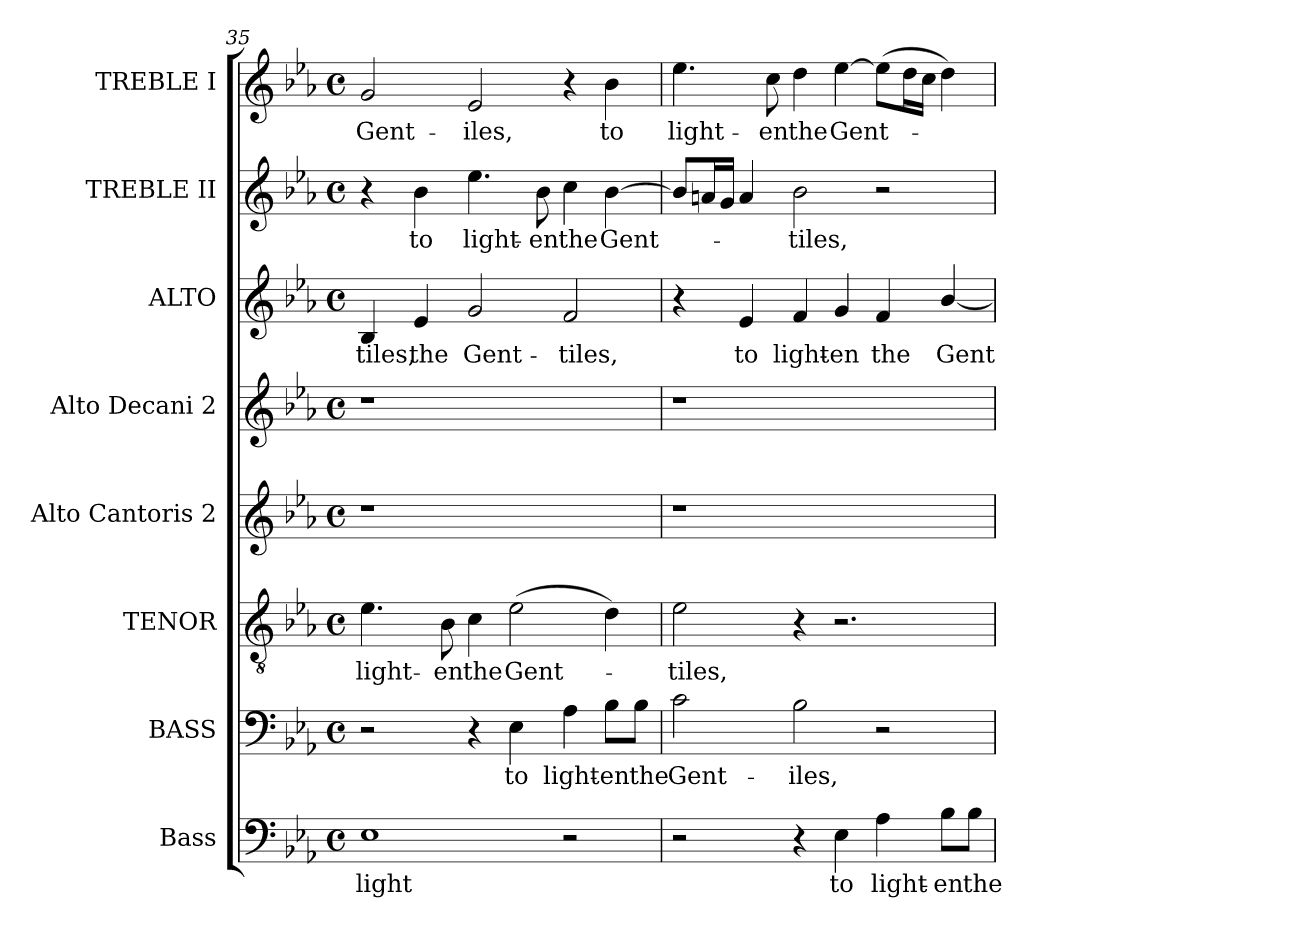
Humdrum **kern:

**kern	**text	**kern	**text	**kern	**text	**kern	**kern	**kern	**text	**kern	**text	**kern	**text
*part8	*part8	*part7	*part7	*part6	*part6	*part5	*part4	*part3	*part3	*part2	*part2	*part1	*part1
*staff8	*staff8	*staff7	*staff7	*staff6	*staff6	*staff5	*staff4	*staff3	*staff3	*staff2	*staff2	*staff1	*staff1
*I"Bass	*	*I"BASS	*	*I"TENOR	*	*I"Alto Cantoris 2	*I"Alto Decani 2	*I"ALTO	*	*I"TREBLE II	*	*I"TREBLE I	*
*I'B.	*	*I'B.	*	*I'T.	*	*I'A.Can.2	*I'A.Dec.2	*	*	*	*	*	*
*clefF4	*	*clefF4	*	*clefGv2	*	*clefG2	*clefG2	*clefG2	*	*clefG2	*	*clefG2	*
*	*	*	*	*ITrd7c12	*	*	*	*	*	*	*	*	*
*k[b-e-a-]	*	*k[b-e-a-]	*	*k[b-e-a-]	*	*k[b-e-a-]	*k[b-e-a-]	*k[b-e-a-]	*	*k[b-e-a-]	*	*k[b-e-a-]	*
*E-:	*	*E-:	*	*E-:	*	*E-:	*E-:	*E-:	*	*E-:	*	*E-:	*
*M4/4	*	*M4/4	*	*M4/4	*	*M4/4	*M4/4	*M4/4	*	*M4/4	*	*M4/4	*
*met(c)	*	*met(c)	*	*met(c)	*	*met(c)	*met(c)	*met(c)	*	*met(c)	*	*met(c)	*
=35	=35	=35	=35	=35	=35	=35	=35	=35	=35	=35	=35	=35	=35
!	!LO:LY:b:color=#000000	!	!	!	!	!	!	!	!	!	!	!	!
!	!	!	!	!	!LO:LY:b:color=#000000	!LO:N:vis=1	!LO:N:vis=1	!	!	!	!	!	!
!	!	!	!	!	!	!	!	!	!LO:LY:b:color=#000000	!	!	!	!
!	!	!	!	!	!	!	!	!	!	!	!	!	!LO:LY:b:color=#000000
1E-i	light	2r	.	4.E-i\	light-	1r	1r	4B-i/	-tiles,	4r	.	2gi/	Gent-
!	!	!	!	!	!	!	!	!	!LO:LY:b:color=#000000	!	!	!	!
!	!	!	!	!	!	!	!	!	!	!	!LO:LY:b:color=#000000	!	!
.	.	.	.	.	.	.	.	4e-i/	the	4b-i\	to	.	.
!	!	!	!	!	!LO:LY:b:color=#000000	!	!	!	!	!	!	!	!
.	.	.	.	8BB-i\	-en	.	.	.	.	.	.	.	.
!	!	!	!	!	!LO:LY:b:color=#000000	!	!	!	!	!	!	!	!
!	!	!	!	!	!	!	!	!	!LO:LY:b:color=#000000	!	!	!	!
!	!	!	!	!	!	!	!	!	!	!	!LO:LY:b:color=#000000	!	!
!	!	!	!	!	!	!	!	!	!	!	!	!	!LO:LY:b:color=#000000
.	.	4r	.	4Ci\	the	.	.	2gi/	Gent-	4.ee-i\	light-	2e-i/	-iles,
!	!	!	!LO:LY:b:color=#000000	!	!	!	!	!	!	!	!	!	!
!	!	!	!	!	!LO:LY:b:color=#000000	!	!	!	!	!	!	!	!
.	.	4E-i\	to	(2E-i\	Gent-	.	.	.	.	.	.	.	.
!	!	!	!	!	!	!	!	!	!	!	!LO:LY:b:color=#000000	!	!
.	.	.	.	.	.	.	.	.	.	8b-i\	-en	.	.
!	!	!	!LO:LY:b:color=#000000	!	!	!	!	!	!	!	!	!	!
!	!	!	!	!	!	!	!	!	!LO:LY:b:color=#000000	!	!	!	!
!	!	!	!	!	!	!	!	!	!	!	!LO:LY:b:color=#000000	!	!
2r	.	4A-i\	light-	.	.	2ryy	2ryy	2fi/	-tiles,	4cci\	the	4r	.
!	!	!	!LO:LY:b:color=#000000	!	!	!	!	!	!	!	!	!	!
!	!	!	!	!	!	!	!	!	!	!	!LO:LY:b:color=#000000	!	!
!	!	!	!	!	!	!	!	!	!	!	!	!	!LO:LY:b:color=#000000
.	.	8B-i\L	-en	4Di\)	.	.	.	.	.	[4b-i\	Gent-	4b-i\	to
!	!	!	!LO:LY:b:color=#000000	!	!	!	!	!	!	!	!	!	!
.	.	8B-i\J	the	.	.	.	.	.	.	.	.	.	.
!!LO:PB:g=z
=36	=36	=36	=36	=36	=36	=36	=36	=36	=36	=36	=36	=36	=36
!	!	!	!LO:LY:b:color=#000000	!	!	!	!	!	!	!	!	!	!
!	!	!	!	!	!LO:LY:b:color=#000000	!LO:N:vis=1	!LO:N:vis=1	!	!	!	!	!	!
!	!	!	!	!	!	!	!	!	!	!	!	!	!LO:LY:b:color=#000000
2r	.	2ci\	Gent-	2E-i\	-tiles,	1r	1r	4r	.	8b-i/L]	.	4.ee-i\	light-
.	.	.	.	.	.	.	.	.	.	16ani/L	.	.	.
.	.	.	.	.	.	.	.	.	.	16gi/JJ	.	.	.
!	!	!	!	!	!	!	!	!	!LO:LY:b:color=#000000	!	!	!	!
.	.	.	.	.	.	.	.	4e-i/	to	4ai/	.	.	.
!	!	!	!	!	!	!	!	!	!	!	!	!	!LO:LY:b:color=#000000
.	.	.	.	.	.	.	.	.	.	.	.	8cci\	-en
!	!	!	!LO:LY:b:color=#000000	!	!	!	!	!	!	!	!	!	!
!	!	!	!	!	!	!	!	!	!LO:LY:b:color=#000000	!	!	!	!
!	!	!	!	!	!	!	!	!	!	!	!LO:LY:b:color=#000000	!	!
!	!	!	!	!	!	!	!	!	!	!	!	!	!LO:LY:b:color=#000000
4r	.	2B-i\	-iles,	4r	.	.	.	4fi/	light-	2b-i\	-tiles,	4ddi\	the
!	!LO:LY:b:color=#000000	!	!	!	!	!	!	!	!	!	!	!	!
!	!	!	!	!	!	!	!	!	!LO:LY:b:color=#000000	!	!	!	!
!	!	!	!	!	!	!	!	!	!	!	!	!	!LO:LY:b:color=#000000
4E-i\	to	.	.	2.r	.	.	.	4gi/	-en	.	.	[4ee-i\	Gent-
!	!LO:LY:b:color=#000000	!	!	!	!	!	!	!	!	!	!	!	!
!	!	!	!	!	!	!	!	!	!LO:LY:b:color=#000000	!	!	!	!
4A-i\	light-	2r	.	.	.	2ryy	2ryy	4fi/	the	2r	.	(8ee-i\L]	.
.	.	.	.	.	.	.	.	.	.	.	.	16ddi\L	.
.	.	.	.	.	.	.	.	.	.	.	.	16cci\JJ	.
!	!LO:LY:b:color=#000000	!	!	!	!	!	!	!	!	!	!	!	!
!	!	!	!	!	!	!	!	!	!LO:LY:b:color=#000000	!	!	!	!
8B-i\L	-en	.	.	.	.	.	.	[4b-i/	Gent-	.	.	4ddi\)	.
!	!LO:LY:b:color=#000000	!	!	!	!	!	!	!	!	!	!	!	!
8B-i\J	the	.	.	.	.	.	.	.	.	.	.	.	.
=	=	=	=	=	=	=	=	=	=	=	=	=	=
*-	*-	*-	*-	*-	*-	*-	*-	*-	*-	*-	*-	*-	*-
